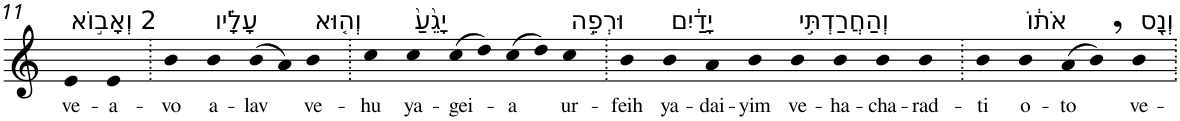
**kern	**text
*part1	*part1
*staff1	*staff1
*I"Piano	*
*I'Pno	*
!!LO:PB:g=z
*clefG2	*
*k[]	*
=11	=11
!LO:TX:a:t=2 וְאָב֣וֹא	!
!	!LO:LY:b
4e	ve-
!	!LO:LY:b
4e	-a-
=12.	=12.
!	!LO:LY:b
4b	-vo
!LO:TX:a:t=עָלָ֗יו	!
!	!LO:LY:b
4b	a-
!	!LO:LY:b
(>8b	-lav
8a)	.
!LO:TX:a:t=וְה֤וּא	!
!	!LO:LY:b
4b	ve-
=13.	=13.
!	!LO:LY:b
4cc	-hu
!LO:TX:a:t=יָגֵ֙עַ֙	!
!	!LO:LY:b
4cc	ya-
!	!LO:LY:b
(>8cc	-gei-
8dd)	.
!	!LO:LY:b
(>8cc	-a
8dd)	.
!LO:TX:a:t=וּרְפֵ֣ה	!
!	!LO:LY:b
4cc	ur-
=14.	=14.
!	!LO:LY:b
4b	-feih
!LO:TX:a:t=יָדַ֔יִם	!
!	!LO:LY:b
4b	ya-
!	!LO:LY:b
4a	-dai-
!	!LO:LY:b
4b	-yim
!LO:TX:a:t=וְהַחֲרַדְתִּ֣י	!
!	!LO:LY:b
4b	ve-
!	!LO:LY:b
4b	-ha-
!	!LO:LY:b
4b	-cha-
!	!LO:LY:b
4b	-rad-
=15.	=15.
!	!LO:LY:b
4b	-ti
!LO:TX:a:t=אֹת֔וֹ	!
!	!LO:LY:b
4b	o-
!	!LO:LY:b
(>8a	-to
8b,)	.
!LO:TX:a:t=וְנָ֖ס	!
!	!LO:LY:b
4b	ve-
=.	=.
*-	*-
